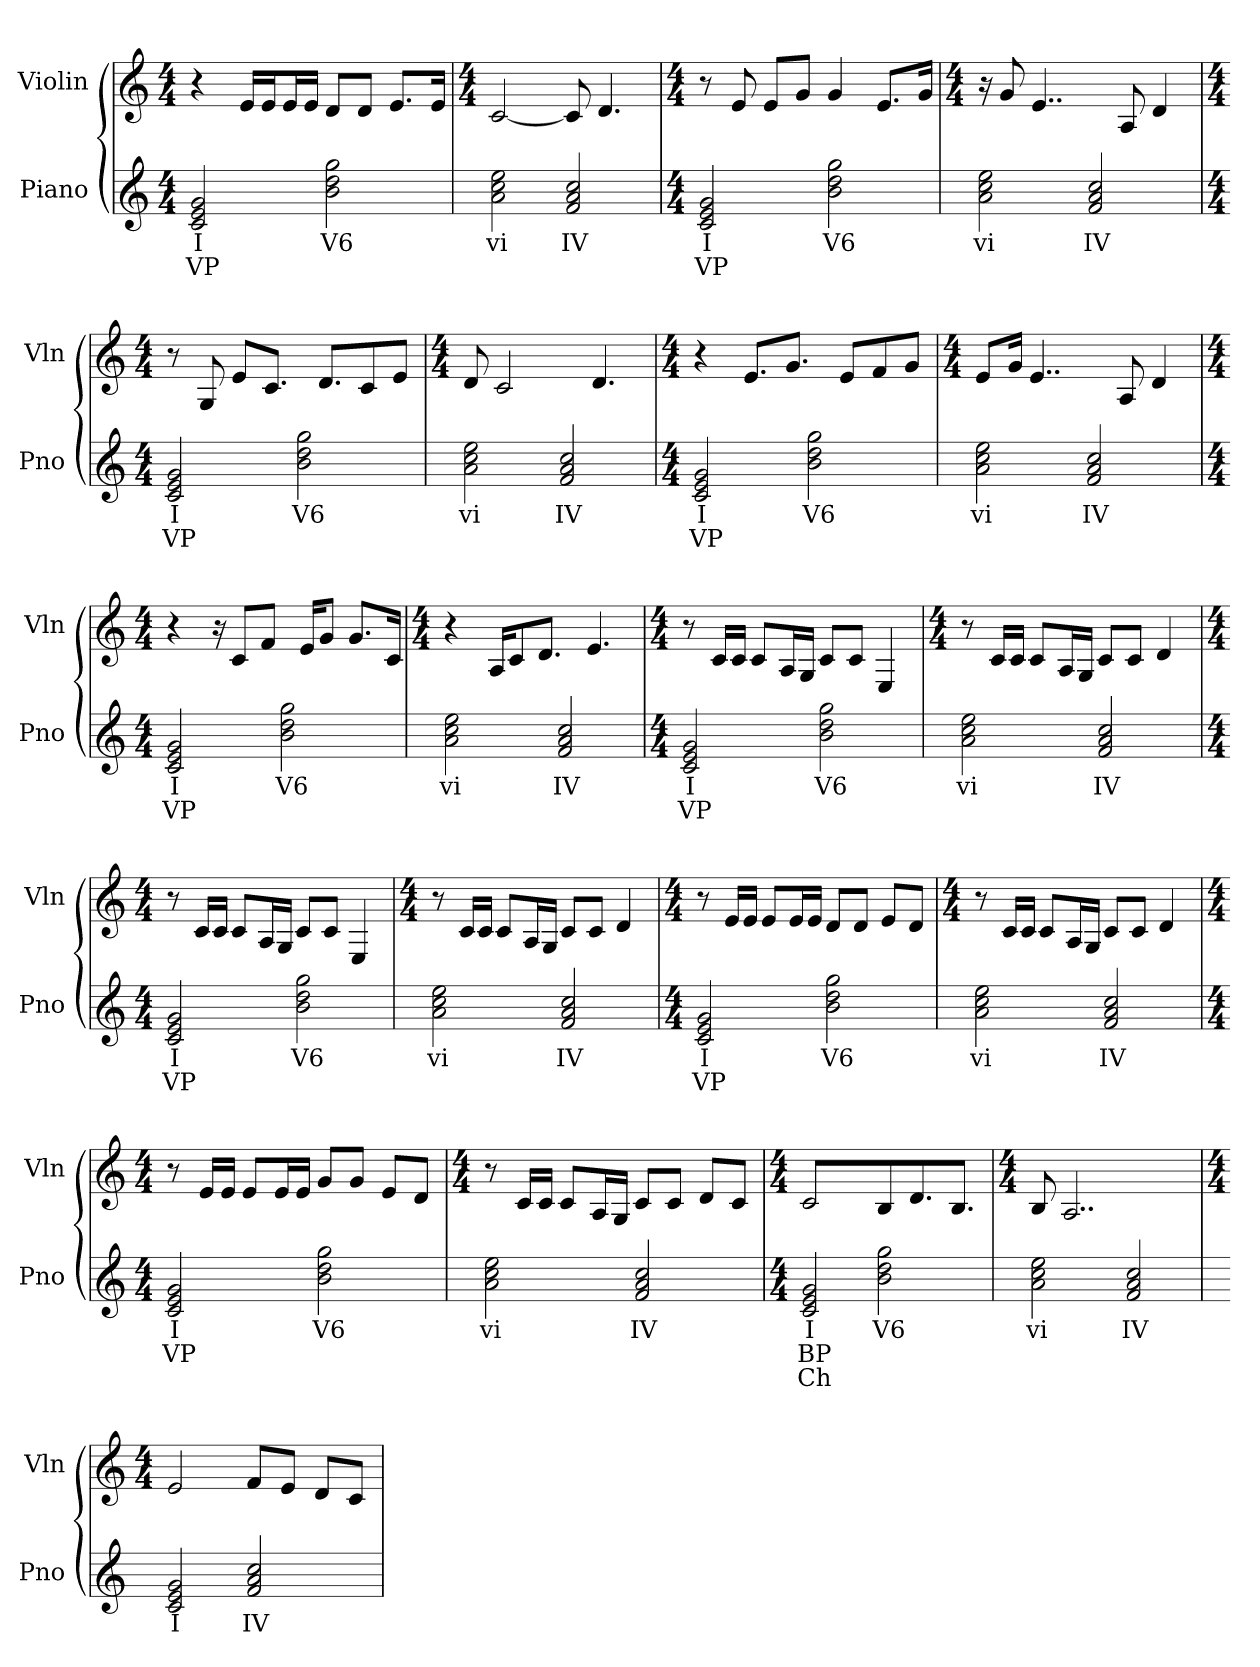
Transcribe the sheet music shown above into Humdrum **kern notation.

**kern	**text	**text	**text	**kern
*part2	*part2	*part2	*part2	*part1
*staff2	*staff2	*staff2	*staff2	*staff1
*I"Piano	*	*	*	*I"Violin
*I'Pno	*	*	*	*I'Vln
*k[]	*	*	*	*
*C:	*	*	*	*
*M4/4	*	*	*	*M4/4
=	=	=	=	=
2c 2e 2g	I	VP	.	4r
.	.	.	.	16eLL
.	.	.	.	16eJ
.	.	.	.	16eL
.	.	.	.	16eJJ
2b 2dd 2gg	V6	.	.	8dL
.	.	.	.	8dJ
.	.	.	.	8.eL
.	.	.	.	16eJk
=	=	=	=	=
*k[]	*	*	*	*
*C:	*	*	*	*
*	*	*	*	*M4/4
2a 2cc 2ee	vi	.	.	[2c
2f 2a 2cc	IV	.	.	8c]
.	.	.	.	4.d
=	=	=	=	=
*k[]	*	*	*	*
*C:	*	*	*	*
*M4/4	*	*	*	*M4/4
2c 2e 2g	I	VP	.	8r
.	.	.	.	8e
.	.	.	.	8eL
.	.	.	.	8gJ
2b 2dd 2gg	V6	.	.	4g
.	.	.	.	8.eL
.	.	.	.	16gJk
=	=	=	=	=
*k[]	*	*	*	*
*C:	*	*	*	*
*	*	*	*	*M4/4
2a 2cc 2ee	vi	.	.	16r
.	.	.	.	8g
.	.	.	.	4..e
2f 2a 2cc	IV	.	.	.
.	.	.	.	8A
.	.	.	.	4d
=	=	=	=	=
*k[]	*	*	*	*
*C:	*	*	*	*
*M4/4	*	*	*	*M4/4
2c 2e 2g	I	VP	.	8r
.	.	.	.	8G
.	.	.	.	8eL
.	.	.	.	8.cJ
2b 2dd 2gg	V6	.	.	.
.	.	.	.	8.dL
.	.	.	.	8c
.	.	.	.	8eJ
=	=	=	=	=
*k[]	*	*	*	*
*C:	*	*	*	*
*	*	*	*	*M4/4
2a 2cc 2ee	vi	.	.	8d
.	.	.	.	2c
2f 2a 2cc	IV	.	.	.
.	.	.	.	4.d
=	=	=	=	=
*k[]	*	*	*	*
*C:	*	*	*	*
*M4/4	*	*	*	*M4/4
2c 2e 2g	I	VP	.	4r
.	.	.	.	8.eL
.	.	.	.	8.gJ
2b 2dd 2gg	V6	.	.	.
.	.	.	.	8eL
.	.	.	.	8f
.	.	.	.	8gJ
=	=	=	=	=
*k[]	*	*	*	*
*C:	*	*	*	*
*	*	*	*	*M4/4
2a 2cc 2ee	vi	.	.	8eL
.	.	.	.	16gJk
.	.	.	.	4..e
2f 2a 2cc	IV	.	.	.
.	.	.	.	8A
.	.	.	.	4d
=	=	=	=	=
*k[]	*	*	*	*
*C:	*	*	*	*
*M4/4	*	*	*	*M4/4
2c 2e 2g	I	VP	.	4r
.	.	.	.	16r
.	.	.	.	8cL
.	.	.	.	8fJ
2b 2dd 2gg	V6	.	.	.
.	.	.	.	16eKL
.	.	.	.	8gJ
.	.	.	.	8.gL
.	.	.	.	16cJk
=	=	=	=	=
*k[]	*	*	*	*
*C:	*	*	*	*
*	*	*	*	*M4/4
2a 2cc 2ee	vi	.	.	4r
.	.	.	.	16AKL
.	.	.	.	8c
.	.	.	.	8.dJ
2f 2a 2cc	IV	.	.	.
.	.	.	.	4.e
=	=	=	=	=
*k[]	*	*	*	*
*C:	*	*	*	*
*M4/4	*	*	*	*M4/4
2c 2e 2g	I	VP	.	8r
.	.	.	.	16cLL
.	.	.	.	16cJJ
.	.	.	.	8cL
.	.	.	.	16AL
.	.	.	.	16GJJ
2b 2dd 2gg	V6	.	.	8cL
.	.	.	.	8cJ
.	.	.	.	4E
=	=	=	=	=
*k[]	*	*	*	*
*C:	*	*	*	*
*	*	*	*	*M4/4
2a 2cc 2ee	vi	.	.	8r
.	.	.	.	16cLL
.	.	.	.	16cJJ
.	.	.	.	8cL
.	.	.	.	16AL
.	.	.	.	16GJJ
2f 2a 2cc	IV	.	.	8cL
.	.	.	.	8cJ
.	.	.	.	4d
=	=	=	=	=
*k[]	*	*	*	*
*C:	*	*	*	*
*M4/4	*	*	*	*M4/4
2c 2e 2g	I	VP	.	8r
.	.	.	.	16cLL
.	.	.	.	16cJJ
.	.	.	.	8cL
.	.	.	.	16AL
.	.	.	.	16GJJ
2b 2dd 2gg	V6	.	.	8cL
.	.	.	.	8cJ
.	.	.	.	4E
=	=	=	=	=
*k[]	*	*	*	*
*C:	*	*	*	*
*	*	*	*	*M4/4
2a 2cc 2ee	vi	.	.	8r
.	.	.	.	16cLL
.	.	.	.	16cJJ
.	.	.	.	8cL
.	.	.	.	16AL
.	.	.	.	16GJJ
2f 2a 2cc	IV	.	.	8cL
.	.	.	.	8cJ
.	.	.	.	4d
=	=	=	=	=
*k[]	*	*	*	*
*C:	*	*	*	*
*M4/4	*	*	*	*M4/4
2c 2e 2g	I	VP	.	8r
.	.	.	.	16eLL
.	.	.	.	16eJJ
.	.	.	.	8eL
.	.	.	.	16eL
.	.	.	.	16eJJ
2b 2dd 2gg	V6	.	.	8dL
.	.	.	.	8dJ
.	.	.	.	8eL
.	.	.	.	8dJ
=	=	=	=	=
*k[]	*	*	*	*
*C:	*	*	*	*
*	*	*	*	*M4/4
2a 2cc 2ee	vi	.	.	8r
.	.	.	.	16cLL
.	.	.	.	16cJJ
.	.	.	.	8cL
.	.	.	.	16AL
.	.	.	.	16GJJ
2f 2a 2cc	IV	.	.	8cL
.	.	.	.	8cJ
.	.	.	.	4d
=	=	=	=	=
*k[]	*	*	*	*
*C:	*	*	*	*
*M4/4	*	*	*	*M4/4
2c 2e 2g	I	VP	.	8r
.	.	.	.	16eLL
.	.	.	.	16eJJ
.	.	.	.	8eL
.	.	.	.	16eL
.	.	.	.	16eJJ
2b 2dd 2gg	V6	.	.	8gL
.	.	.	.	8gJ
.	.	.	.	8eL
.	.	.	.	8dJ
=	=	=	=	=
*k[]	*	*	*	*
*C:	*	*	*	*
*	*	*	*	*M4/4
2a 2cc 2ee	vi	.	.	8r
.	.	.	.	16cLL
.	.	.	.	16cJJ
.	.	.	.	8cL
.	.	.	.	16AL
.	.	.	.	16GJJ
2f 2a 2cc	IV	.	.	8cL
.	.	.	.	8cJ
.	.	.	.	8dL
.	.	.	.	8cJ
=	=	=	=	=
*k[]	*	*	*	*
*C:	*	*	*	*
*M4/4	*	*	*	*M4/4
2c 2e 2g	I	BP	Ch	2c
2b 2dd 2gg	V6	.	.	8BL
.	.	.	.	8.dJ
.	.	.	.	8.BJ
=	=	=	=	=
*k[]	*	*	*	*
*C:	*	*	*	*
*	*	*	*	*M4/4
2a 2cc 2ee	vi	.	.	8B
.	.	.	.	2..A
2f 2a 2cc	IV	.	.	.
=	=	=	=	=
*k[]	*	*	*	*
*C:	*	*	*	*
*	*	*	*	*M4/4
2c 2e 2g	I	.	.	2e
2f 2a 2cc	IV	.	.	8fL
.	.	.	.	8eJ
.	.	.	.	8dL
.	.	.	.	8cJ
=	=	=	=	=
*-	*-	*-	*-	*-
